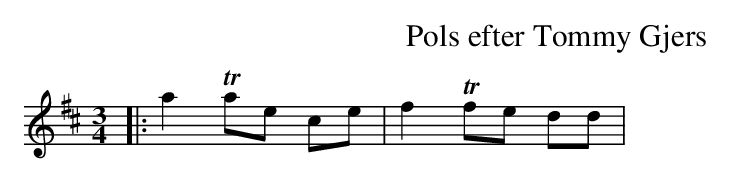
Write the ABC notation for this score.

X:1
T:Pols efter Tommy Gjers
M:3/4
L:1/8
K:D
|: a2 +trill+ae ce | f2 +trill+fe dd |
